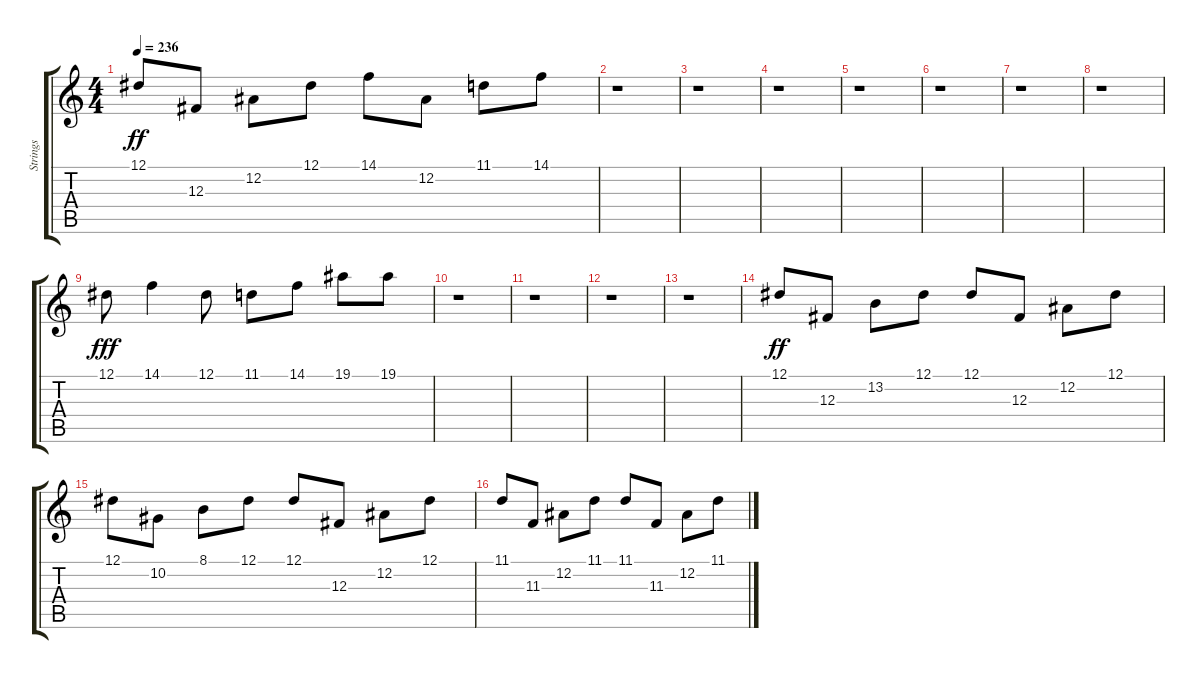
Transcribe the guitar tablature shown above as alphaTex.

\track ("Strings" "Strings") {instrument synthstrings1}
\staff {score tabs}
\tuning (Eb4 Bb3 Gb3 Db3 Ab2 Eb2) {hide}
\ts (4 4)
\tempo 236
\clef g2
\ks c
12.1.8{dy ff} 12.3.8 12.2.8 12.1.8 14.1.8 12.2.8 11.1.8 14.1.8 |
r.1 |
r.1 |
r.1 |
r.1 |
r.1 |
r.1 |
r.1 |
12.1.8{dy fff volume 6 instrument glockenspiel} 14.1.4 12.1.8 11.1.8 14.1.8 19.1.8 19.1.8 |
r.1{volume 14 instrument synthstrings1} |
r.1 |
r.1 |
r.1 |
12.1.8{dy ff} 12.3.8 13.2.8 12.1.8 12.1.8 12.3.8 12.2.8 12.1.8 |
12.1.8 10.2.8 8.1.8 12.1.8 12.1.8 12.3.8 12.2.8 12.1.8 |
11.1.8 11.3.8 12.2.8 11.1.8 11.1.8 11.3.8 12.2.8 11.1.8
